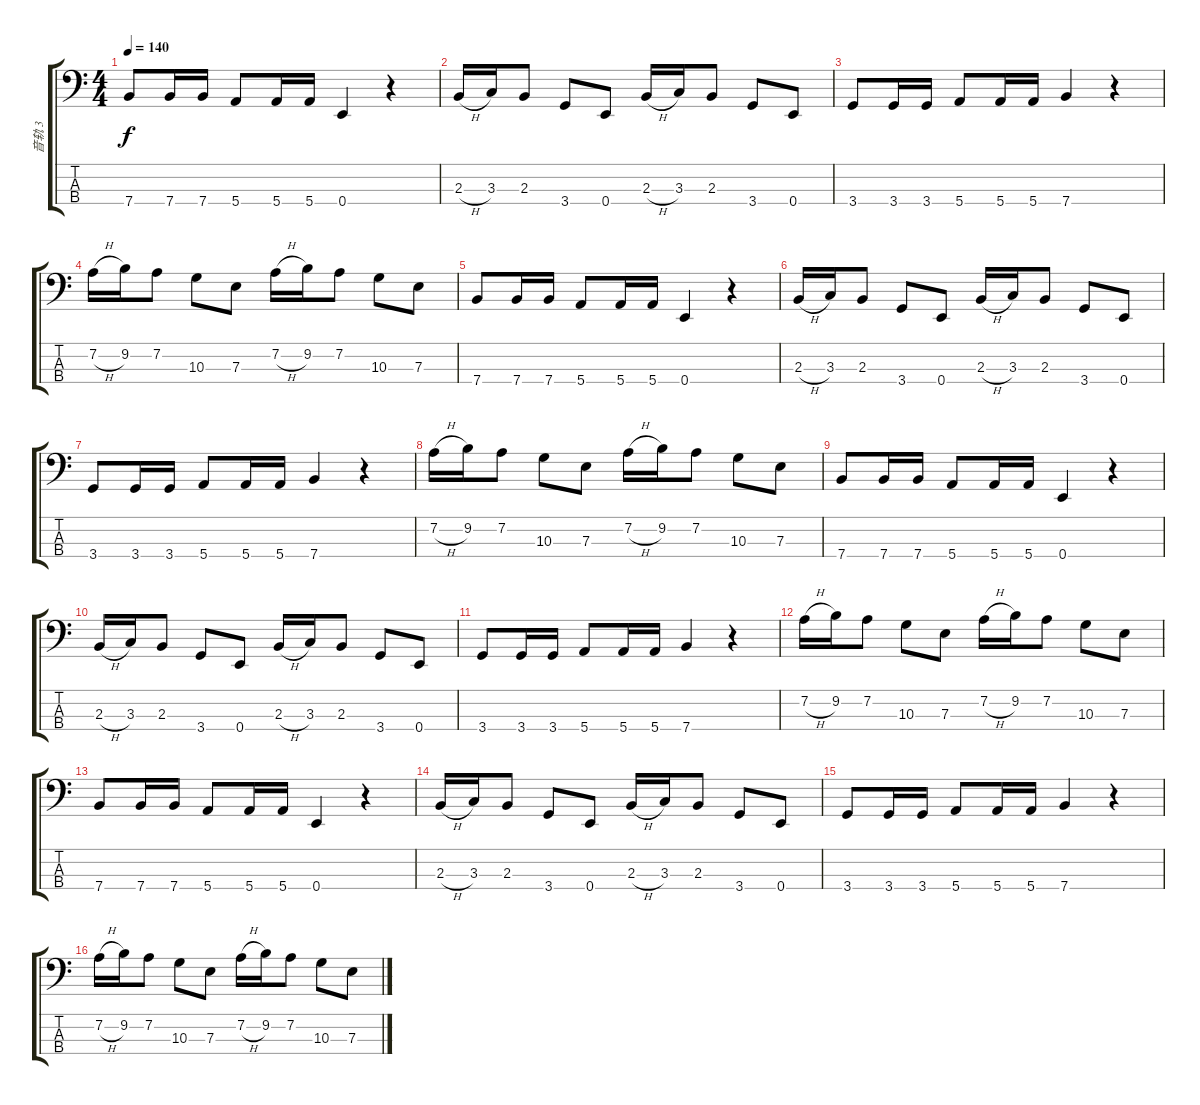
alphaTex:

\track ("音轨 3" "音轨 3") {instrument acousticguitarsteel}
\staff {score tabs}
\tuning (G2 D2 A1 E1) {hide}
\ts (4 4)
\tempo 140
\clef f4
\ks c
7.4.8{dy f} 7.4.16 7.4.16 5.4.8 5.4.16 5.4.16 0.4.4 r.4 |
2.3{h}.16 3.3.16 2.3.8 3.4.8 0.4.8 2.3{h}.16 3.3.16 2.3.8 3.4.8 0.4.8 |
3.4.8 3.4.16 3.4.16 5.4.8 5.4.16 5.4.16 7.4.4 r.4 |
7.2{h}.16 9.2.16 7.2.8 10.3.8 7.3.8 7.2{h}.16 9.2.16 7.2.8 10.3.8 7.3.8 |
7.4.8 7.4.16 7.4.16 5.4.8 5.4.16 5.4.16 0.4.4 r.4 |
2.3{h}.16 3.3.16 2.3.8 3.4.8 0.4.8 2.3{h}.16 3.3.16 2.3.8 3.4.8 0.4.8 |
3.4.8 3.4.16 3.4.16 5.4.8 5.4.16 5.4.16 7.4.4 r.4 |
7.2{h}.16 9.2.16 7.2.8 10.3.8 7.3.8 7.2{h}.16 9.2.16 7.2.8 10.3.8 7.3.8 |
7.4.8 7.4.16 7.4.16 5.4.8 5.4.16 5.4.16 0.4.4 r.4 |
2.3{h}.16 3.3.16 2.3.8 3.4.8 0.4.8 2.3{h}.16 3.3.16 2.3.8 3.4.8 0.4.8 |
3.4.8 3.4.16 3.4.16 5.4.8 5.4.16 5.4.16 7.4.4 r.4 |
7.2{h}.16 9.2.16 7.2.8 10.3.8 7.3.8 7.2{h}.16 9.2.16 7.2.8 10.3.8 7.3.8 |
7.4.8 7.4.16 7.4.16 5.4.8 5.4.16 5.4.16 0.4.4 r.4 |
2.3{h}.16 3.3.16 2.3.8 3.4.8 0.4.8 2.3{h}.16 3.3.16 2.3.8 3.4.8 0.4.8 |
3.4.8 3.4.16 3.4.16 5.4.8 5.4.16 5.4.16 7.4.4 r.4 |
7.2{h}.16 9.2.16 7.2.8 10.3.8 7.3.8 7.2{h}.16 9.2.16 7.2.8 10.3.8 7.3.8
